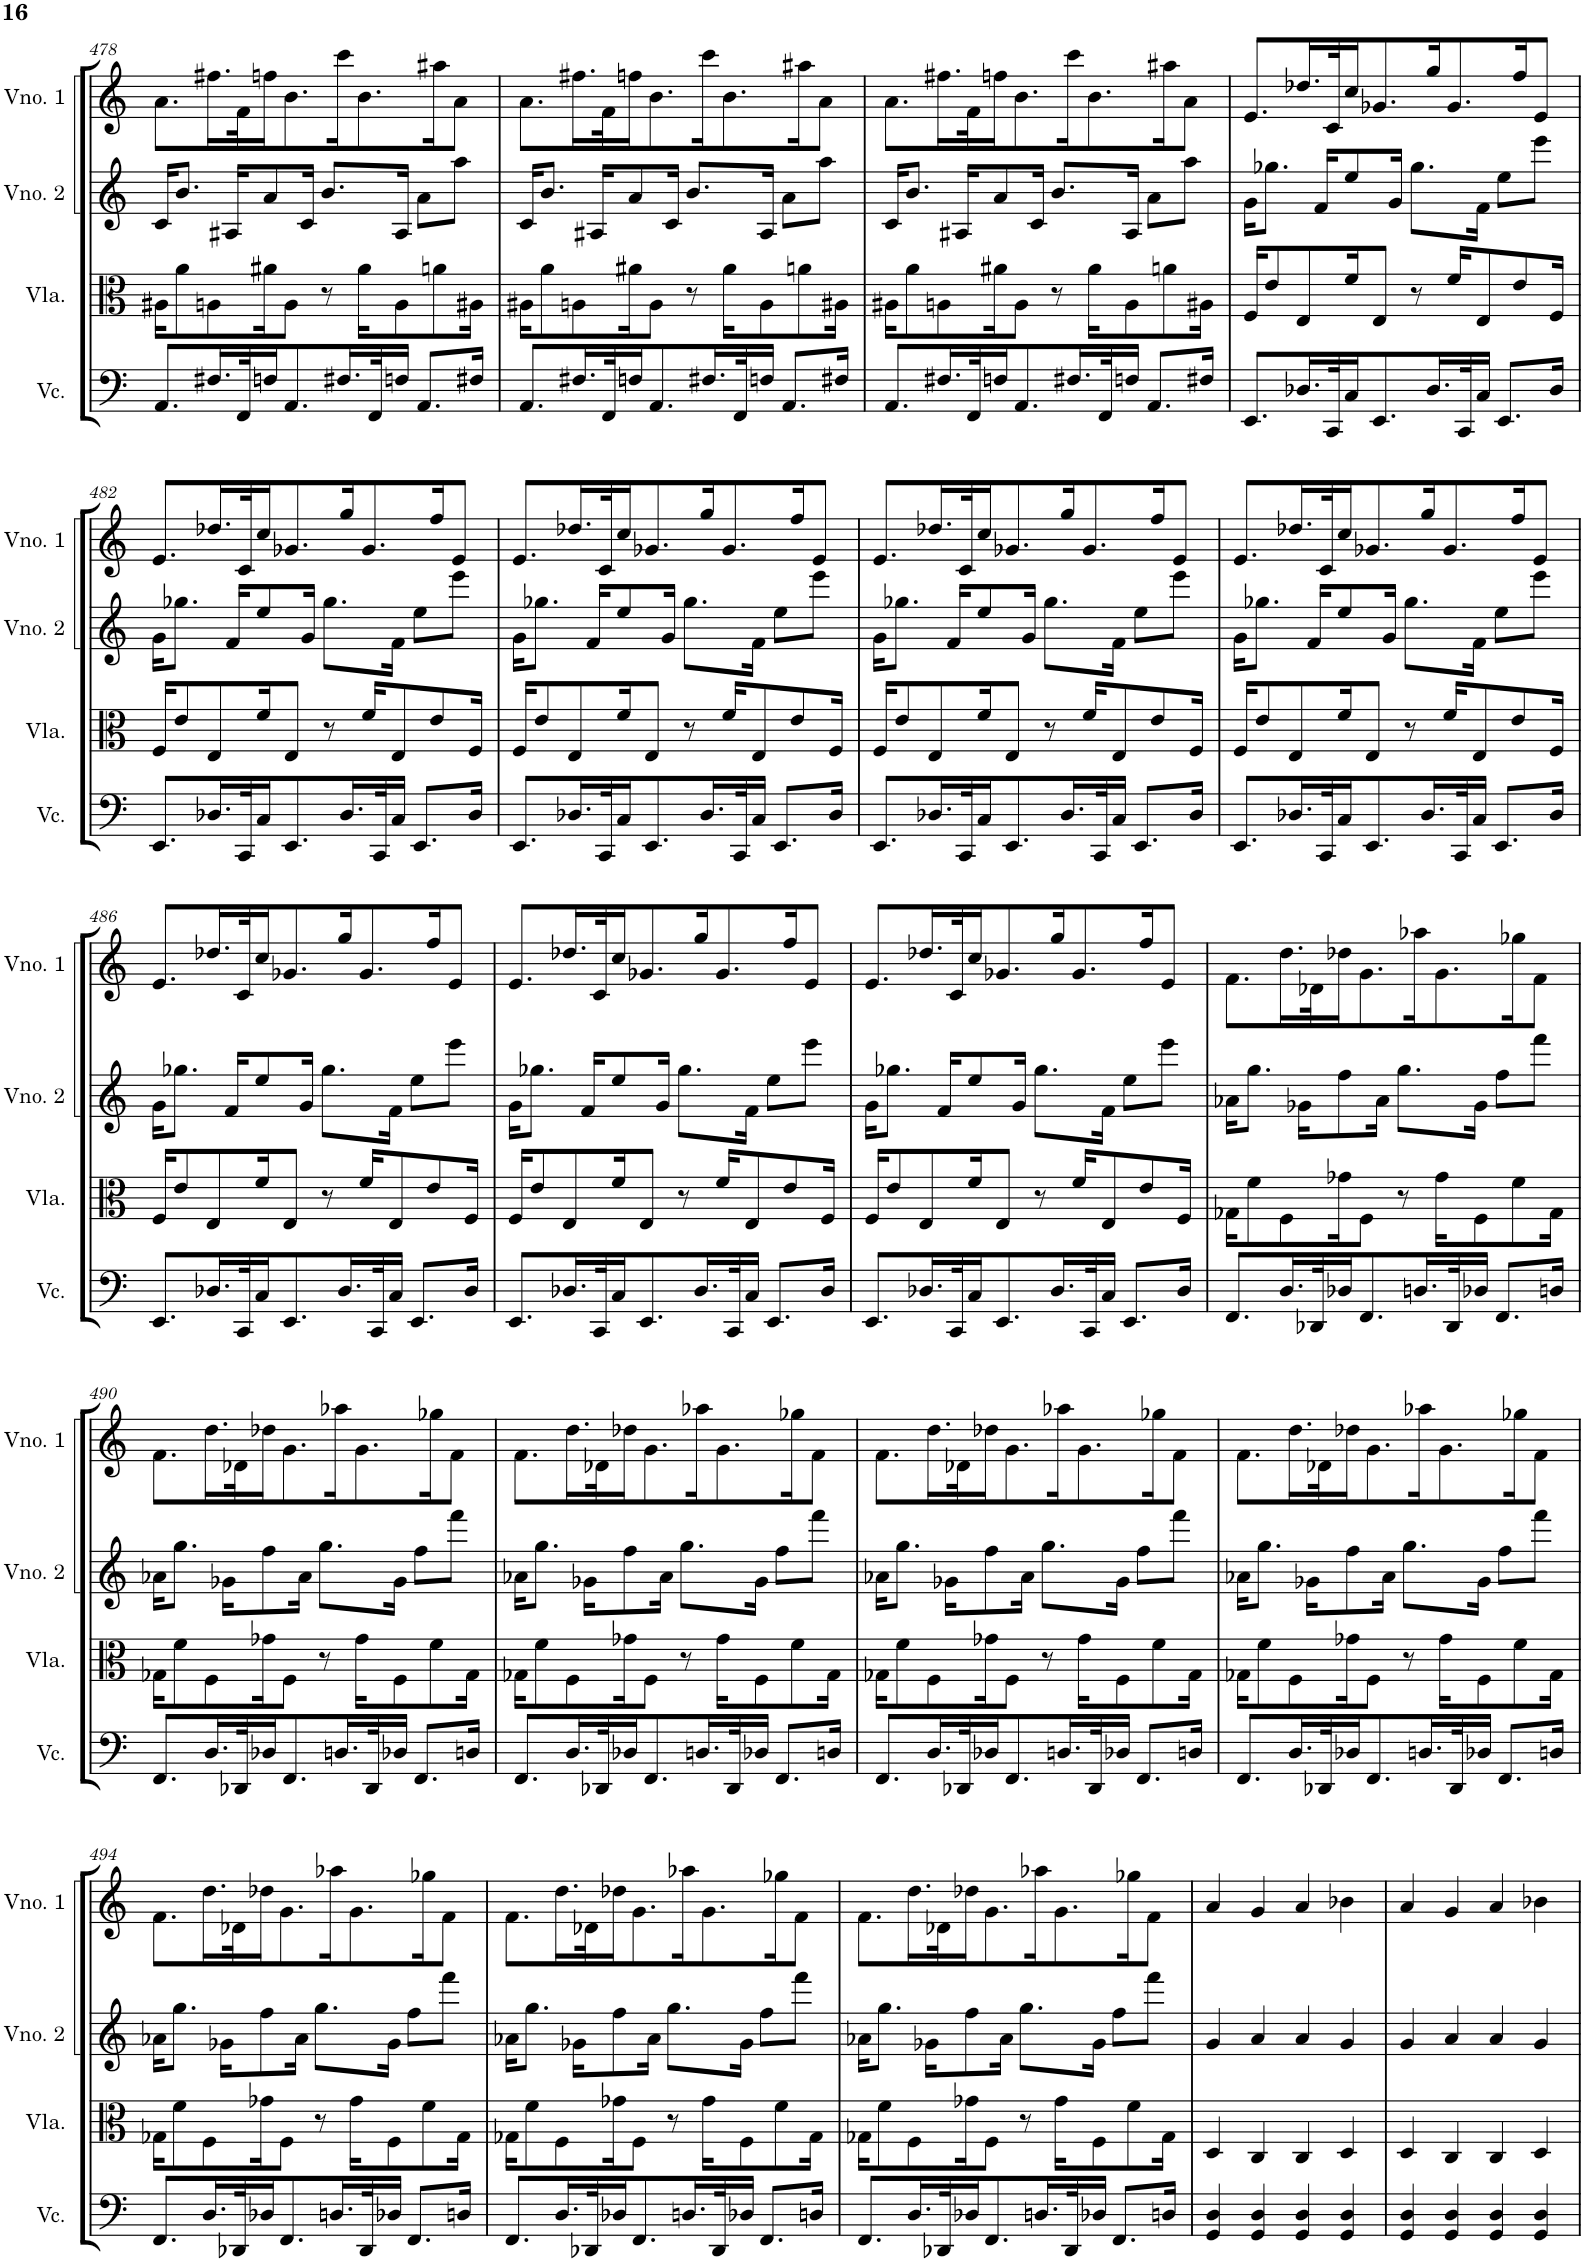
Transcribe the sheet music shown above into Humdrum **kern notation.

**kern	**kern	**kern	**kern
*part4	*part3	*part2	*part1
*staff4	*staff3	*staff2	*staff1
*I"Violoncelo	*I"Viola	*I"Violino 2	*I"Violino 1
*I'Vc.	*I'Vla.	*I'Vno. 2	*I'Vno. 1
!!LO:PB:g=z
*clefF4	*clefC3	*clefG2	*clefG2
*k[]	*k[]	*k[]	*k[]
*M4/4	*M4/4	*M4/4	*M4/4
=478	=478	=478	=478
8.AA/L	16A#X\KL	16c/KL	8.a\L
.	8a\	8.b/J	.
16.F#X/L	8An\	.	16.ff#X\L
.	.	16A#X/KL	.
32FF/K	.	.	32f\K
16Fn/J	16a#X\K	8a/	16ffn\J
8.AA/	8A\J	.	8.b\
.	.	16c/Jk	.
.	8r	8.b/L	.
16.F#X/L	.	.	16ccc\K
.	16a#\KL	.	8.b\
32FF/K	.	.	.
16Fn/JJ	8A\	16A#/Jk	.
8.AA/L	.	8a\L	.
.	8an\	.	16aa#X\K
.	.	8aa\J	8a\J
16F#X/Jk	16A#X\Jk	.	.
=479	=479	=479	=479
8.AA/L	16A#X\KL	16c/KL	8.a\L
.	8a\	8.b/J	.
16.F#X/L	8An\	.	16.ff#X\L
.	.	16A#X/KL	.
32FF/K	.	.	32f\K
16Fn/J	16a#X\K	8a/	16ffn\J
8.AA/	8A\J	.	8.b\
.	.	16c/Jk	.
.	8r	8.b/L	.
16.F#X/L	.	.	16ccc\K
.	16a#\KL	.	8.b\
32FF/K	.	.	.
16Fn/JJ	8A\	16A#/Jk	.
8.AA/L	.	8a\L	.
.	8an\	.	16aa#X\K
.	.	8aa\J	8a\J
16F#X/Jk	16A#X\Jk	.	.
=480	=480	=480	=480
8.AA/L	16A#X\KL	16c/KL	8.a\L
.	8a\	8.b/J	.
16.F#X/L	8An\	.	16.ff#X\L
.	.	16A#X/KL	.
32FF/K	.	.	32f\K
16Fn/J	16a#X\K	8a/	16ffn\J
8.AA/	8A\J	.	8.b\
.	.	16c/Jk	.
.	8r	8.b/L	.
16.F#X/L	.	.	16ccc\K
.	16a#\KL	.	8.b\
32FF/K	.	.	.
16Fn/JJ	8A\	16A#/Jk	.
8.AA/L	.	8a\L	.
.	8an\	.	16aa#X\K
.	.	8aa\J	8a\J
16F#X/Jk	16A#X\Jk	.	.
=481	=481	=481	=481
8.EE/L	16F/KL	16g\KL	8.e/L
.	8e/	8.gg-X\J	.
16.D-X/L	8E/	.	16.dd-X/L
.	.	16f/KL	.
32CC/K	.	.	32c/K
16C/J	16f/K	8ee/	16cc/J
8.EE/	8E/J	.	8.g-X/
.	.	16g/Jk	.
.	8r	8.gg-\L	.
16.D-/L	.	.	16gg/K
.	16f/KL	.	8.g-/
32CC/K	.	.	.
16C/JJ	8E/	16f\Jk	.
8.EE/L	.	8ee\L	.
.	8e/	.	16ff/K
.	.	8eee\J	8e/J
16D-/Jk	16F/Jk	.	.
!!LO:LB:g=z
=482	=482	=482	=482
8.EE/L	16F/KL	16g\KL	8.e/L
.	8e/	8.gg-X\J	.
16.D-X/L	8E/	.	16.dd-X/L
.	.	16f/KL	.
32CC/K	.	.	32c/K
16C/J	16f/K	8ee/	16cc/J
8.EE/	8E/J	.	8.g-X/
.	.	16g/Jk	.
.	8r	8.gg-\L	.
16.D-/L	.	.	16gg/K
.	16f/KL	.	8.g-/
32CC/K	.	.	.
16C/JJ	8E/	16f\Jk	.
8.EE/L	.	8ee\L	.
.	8e/	.	16ff/K
.	.	8eee\J	8e/J
16D-/Jk	16F/Jk	.	.
=483	=483	=483	=483
8.EE/L	16F/KL	16g\KL	8.e/L
.	8e/	8.gg-X\J	.
16.D-X/L	8E/	.	16.dd-X/L
.	.	16f/KL	.
32CC/K	.	.	32c/K
16C/J	16f/K	8ee/	16cc/J
8.EE/	8E/J	.	8.g-X/
.	.	16g/Jk	.
.	8r	8.gg-\L	.
16.D-/L	.	.	16gg/K
.	16f/KL	.	8.g-/
32CC/K	.	.	.
16C/JJ	8E/	16f\Jk	.
8.EE/L	.	8ee\L	.
.	8e/	.	16ff/K
.	.	8eee\J	8e/J
16D-/Jk	16F/Jk	.	.
=484	=484	=484	=484
8.EE/L	16F/KL	16g\KL	8.e/L
.	8e/	8.gg-X\J	.
16.D-X/L	8E/	.	16.dd-X/L
.	.	16f/KL	.
32CC/K	.	.	32c/K
16C/J	16f/K	8ee/	16cc/J
8.EE/	8E/J	.	8.g-X/
.	.	16g/Jk	.
.	8r	8.gg-\L	.
16.D-/L	.	.	16gg/K
.	16f/KL	.	8.g-/
32CC/K	.	.	.
16C/JJ	8E/	16f\Jk	.
8.EE/L	.	8ee\L	.
.	8e/	.	16ff/K
.	.	8eee\J	8e/J
16D-/Jk	16F/Jk	.	.
=485	=485	=485	=485
8.EE/L	16F/KL	16g\KL	8.e/L
.	8e/	8.gg-X\J	.
16.D-X/L	8E/	.	16.dd-X/L
.	.	16f/KL	.
32CC/K	.	.	32c/K
16C/J	16f/K	8ee/	16cc/J
8.EE/	8E/J	.	8.g-X/
.	.	16g/Jk	.
.	8r	8.gg-\L	.
16.D-/L	.	.	16gg/K
.	16f/KL	.	8.g-/
32CC/K	.	.	.
16C/JJ	8E/	16f\Jk	.
8.EE/L	.	8ee\L	.
.	8e/	.	16ff/K
.	.	8eee\J	8e/J
16D-/Jk	16F/Jk	.	.
!!LO:LB:g=z
=486	=486	=486	=486
8.EE/L	16F/KL	16g\KL	8.e/L
.	8e/	8.gg-X\J	.
16.D-X/L	8E/	.	16.dd-X/L
.	.	16f/KL	.
32CC/K	.	.	32c/K
16C/J	16f/K	8ee/	16cc/J
8.EE/	8E/J	.	8.g-X/
.	.	16g/Jk	.
.	8r	8.gg-\L	.
16.D-/L	.	.	16gg/K
.	16f/KL	.	8.g-/
32CC/K	.	.	.
16C/JJ	8E/	16f\Jk	.
8.EE/L	.	8ee\L	.
.	8e/	.	16ff/K
.	.	8eee\J	8e/J
16D-/Jk	16F/Jk	.	.
=487	=487	=487	=487
8.EE/L	16F/KL	16g\KL	8.e/L
.	8e/	8.gg-X\J	.
16.D-X/L	8E/	.	16.dd-X/L
.	.	16f/KL	.
32CC/K	.	.	32c/K
16C/J	16f/K	8ee/	16cc/J
8.EE/	8E/J	.	8.g-X/
.	.	16g/Jk	.
.	8r	8.gg-\L	.
16.D-/L	.	.	16gg/K
.	16f/KL	.	8.g-/
32CC/K	.	.	.
16C/JJ	8E/	16f\Jk	.
8.EE/L	.	8ee\L	.
.	8e/	.	16ff/K
.	.	8eee\J	8e/J
16D-/Jk	16F/Jk	.	.
=488	=488	=488	=488
8.EE/L	16F/KL	16g\KL	8.e/L
.	8e/	8.gg-X\J	.
16.D-X/L	8E/	.	16.dd-X/L
.	.	16f/KL	.
32CC/K	.	.	32c/K
16C/J	16f/K	8ee/	16cc/J
8.EE/	8E/J	.	8.g-X/
.	.	16g/Jk	.
.	8r	8.gg-\L	.
16.D-/L	.	.	16gg/K
.	16f/KL	.	8.g-/
32CC/K	.	.	.
16C/JJ	8E/	16f\Jk	.
8.EE/L	.	8ee\L	.
.	8e/	.	16ff/K
.	.	8eee\J	8e/J
16D-/Jk	16F/Jk	.	.
=489	=489	=489	=489
8.FF/L	16G-X\KL	16a-X\KL	8.f\L
.	8f\	8.gg\J	.
16.D/L	8F\	.	16.dd\L
.	.	16g-X\KL	.
32DD-X/K	.	.	32d-X\K
16D-X/J	16g-X\K	8ff\	16dd-X\J
8.FF/	8F\J	.	8.g\
.	.	16a-\Jk	.
.	8r	8.gg\L	.
16.Dn/L	.	.	16aa-X\K
.	16g-\KL	.	8.g\
32DD-/K	.	.	.
16D-X/JJ	8F\	16g-\Jk	.
8.FF/L	.	8ff\L	.
.	8f\	.	16gg-X\K
.	.	8fff\J	8f\J
16Dn/Jk	16G-\Jk	.	.
!!LO:LB:g=z
=490	=490	=490	=490
8.FF/L	16G-X\KL	16a-X\KL	8.f\L
.	8f\	8.gg\J	.
16.D/L	8F\	.	16.dd\L
.	.	16g-X\KL	.
32DD-X/K	.	.	32d-X\K
16D-X/J	16g-X\K	8ff\	16dd-X\J
8.FF/	8F\J	.	8.g\
.	.	16a-\Jk	.
.	8r	8.gg\L	.
16.Dn/L	.	.	16aa-X\K
.	16g-\KL	.	8.g\
32DD-/K	.	.	.
16D-X/JJ	8F\	16g-\Jk	.
8.FF/L	.	8ff\L	.
.	8f\	.	16gg-X\K
.	.	8fff\J	8f\J
16Dn/Jk	16G-\Jk	.	.
=491	=491	=491	=491
8.FF/L	16G-X\KL	16a-X\KL	8.f\L
.	8f\	8.gg\J	.
16.D/L	8F\	.	16.dd\L
.	.	16g-X\KL	.
32DD-X/K	.	.	32d-X\K
16D-X/J	16g-X\K	8ff\	16dd-X\J
8.FF/	8F\J	.	8.g\
.	.	16a-\Jk	.
.	8r	8.gg\L	.
16.Dn/L	.	.	16aa-X\K
.	16g-\KL	.	8.g\
32DD-/K	.	.	.
16D-X/JJ	8F\	16g-\Jk	.
8.FF/L	.	8ff\L	.
.	8f\	.	16gg-X\K
.	.	8fff\J	8f\J
16Dn/Jk	16G-\Jk	.	.
=492	=492	=492	=492
8.FF/L	16G-X\KL	16a-X\KL	8.f\L
.	8f\	8.gg\J	.
16.D/L	8F\	.	16.dd\L
.	.	16g-X\KL	.
32DD-X/K	.	.	32d-X\K
16D-X/J	16g-X\K	8ff\	16dd-X\J
8.FF/	8F\J	.	8.g\
.	.	16a-\Jk	.
.	8r	8.gg\L	.
16.Dn/L	.	.	16aa-X\K
.	16g-\KL	.	8.g\
32DD-/K	.	.	.
16D-X/JJ	8F\	16g-\Jk	.
8.FF/L	.	8ff\L	.
.	8f\	.	16gg-X\K
.	.	8fff\J	8f\J
16Dn/Jk	16G-\Jk	.	.
=493	=493	=493	=493
8.FF/L	16G-X\KL	16a-X\KL	8.f\L
.	8f\	8.gg\J	.
16.D/L	8F\	.	16.dd\L
.	.	16g-X\KL	.
32DD-X/K	.	.	32d-X\K
16D-X/J	16g-X\K	8ff\	16dd-X\J
8.FF/	8F\J	.	8.g\
.	.	16a-\Jk	.
.	8r	8.gg\L	.
16.Dn/L	.	.	16aa-X\K
.	16g-\KL	.	8.g\
32DD-/K	.	.	.
16D-X/JJ	8F\	16g-\Jk	.
8.FF/L	.	8ff\L	.
.	8f\	.	16gg-X\K
.	.	8fff\J	8f\J
16Dn/Jk	16G-\Jk	.	.
!!LO:LB:g=z
=494	=494	=494	=494
8.FF/L	16G-X\KL	16a-X\KL	8.f\L
.	8f\	8.gg\J	.
16.D/L	8F\	.	16.dd\L
.	.	16g-X\KL	.
32DD-X/K	.	.	32d-X\K
16D-X/J	16g-X\K	8ff\	16dd-X\J
8.FF/	8F\J	.	8.g\
.	.	16a-\Jk	.
.	8r	8.gg\L	.
16.Dn/L	.	.	16aa-X\K
.	16g-\KL	.	8.g\
32DD-/K	.	.	.
16D-X/JJ	8F\	16g-\Jk	.
8.FF/L	.	8ff\L	.
.	8f\	.	16gg-X\K
.	.	8fff\J	8f\J
16Dn/Jk	16G-\Jk	.	.
=495	=495	=495	=495
8.FF/L	16G-X\KL	16a-X\KL	8.f\L
.	8f\	8.gg\J	.
16.D/L	8F\	.	16.dd\L
.	.	16g-X\KL	.
32DD-X/K	.	.	32d-X\K
16D-X/J	16g-X\K	8ff\	16dd-X\J
8.FF/	8F\J	.	8.g\
.	.	16a-\Jk	.
.	8r	8.gg\L	.
16.Dn/L	.	.	16aa-X\K
.	16g-\KL	.	8.g\
32DD-/K	.	.	.
16D-X/JJ	8F\	16g-\Jk	.
8.FF/L	.	8ff\L	.
.	8f\	.	16gg-X\K
.	.	8fff\J	8f\J
16Dn/Jk	16G-\Jk	.	.
=496	=496	=496	=496
8.FF/L	16G-X\KL	16a-X\KL	8.f\L
.	8f\	8.gg\J	.
16.D/L	8F\	.	16.dd\L
.	.	16g-X\KL	.
32DD-X/K	.	.	32d-X\K
16D-X/J	16g-X\K	8ff\	16dd-X\J
8.FF/	8F\J	.	8.g\
.	.	16a-\Jk	.
.	8r	8.gg\L	.
16.Dn/L	.	.	16aa-X\K
.	16g-\KL	.	8.g\
32DD-/K	.	.	.
16D-X/JJ	8F\	16g-\Jk	.
8.FF/L	.	8ff\L	.
.	8f\	.	16gg-X\K
.	.	8fff\J	8f\J
16Dn/Jk	16G-\Jk	.	.
=497	=497	=497	=497
4GG/ 4D/	4D/	4g/	4a/
4GG/ 4D/	4C/	4a/	4g/
4GG/ 4D/	4C/	4a/	4a/
4GG/ 4D/	4D/	4g/	4b-X\
=498	=498	=498	=498
4GG/ 4D/	4D/	4g/	4a/
4GG/ 4D/	4C/	4a/	4g/
4GG/ 4D/	4C/	4a/	4a/
4GG/ 4D/	4D/	4g/	4b-X\
=	=	=	=
*-	*-	*-	*-
